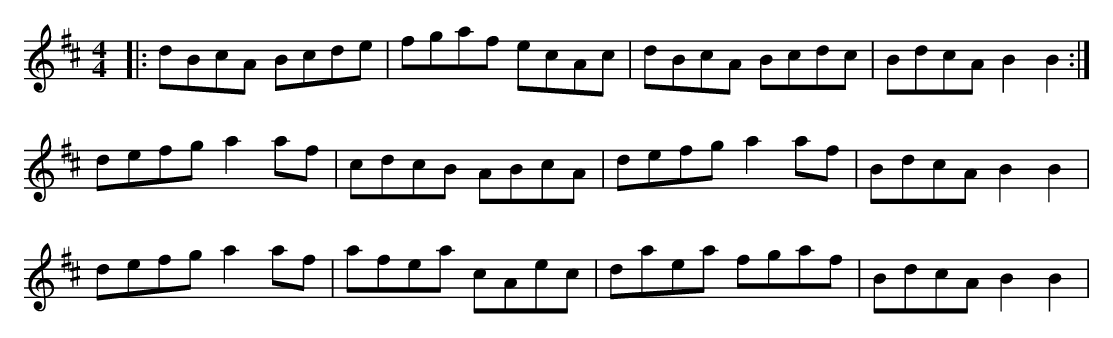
X:1
M:4/4
K:Bmin
|:dBcA Bcde|fgaf ecAc|dBcA Bcdc| BdcA B2 B2:|
defg a2af|cdcB ABcA|defg a2af|BdcA B2 B2|
defg a2af|afea cAec|daea fgaf|BdcA B2 B2|
